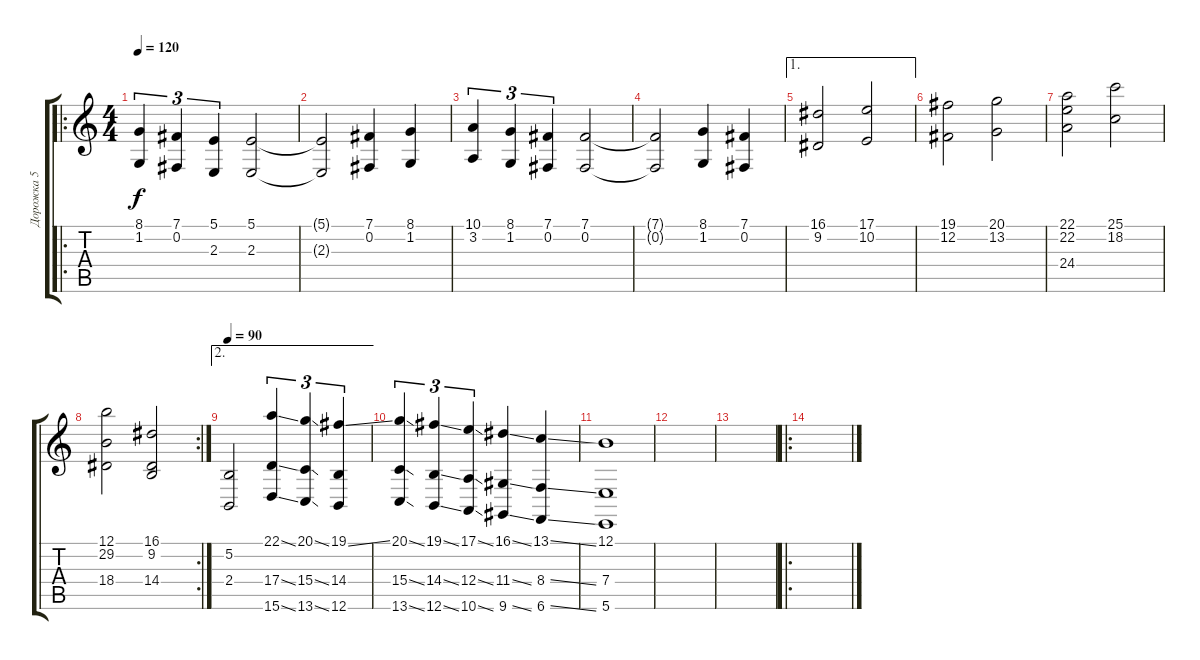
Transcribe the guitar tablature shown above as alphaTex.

\track ("Дорожка 5" "Дорожка 5") {instrument choiraahs}
\staff {score tabs}
\tuning (B3 Gb3 D3 A2 E2 B1) {hide}
\ro
\ts (4 4)
\tempo 120
\clef g2
\ks c
(8.1 1.2).4{tu (3 2) dy f} (7.1 0.2).4{tu (3 2)} (5.1 2.3).4{tu (3 2)} (5.1 2.3).2 |
(5.1{t} 2.3{t}).2 (7.1 0.2).4 (8.1 1.2).4 |
(10.1 3.2).4{tu (3 2)} (8.1 1.2).4{tu (3 2)} (7.1 0.2).4{tu (3 2)} (7.1 0.2).2 |
(7.1{t} 0.2{t}).2 (8.1 1.2).4 (7.1 0.2).4 |
\ae 1
(16.1 9.2).2 (17.1 10.2).2 |
(19.1 12.2).2 (20.1 13.2).2 |
(22.1 22.2 24.4).2 (25.1 18.2).2 |
\rc 2
(12.1 29.2 18.4).2 (16.1 9.2 14.4).2 |
\ae 2
\tempo 90
(5.2 2.4).2 (22.1{ss} 17.4{ss} 15.6{ss}).4{tu (3 2)} (20.1{ss} 15.4{ss} 13.6{ss}).4{tu (3 2)} (19.1{ss} 14.4 12.6).4{tu (3 2)} |
(20.1{ss} 15.4{ss} 13.6{ss}).4{tu (3 2)} (19.1{ss} 14.4{ss} 12.6{ss}).4{tu (3 2)} (17.1{ss} 12.4{ss} 10.6{ss}).4{tu (3 2)} (16.1{ss} 11.4{ss} 9.6{ss}).4 (13.1{ss} 8.4{ss} 6.6{ss}).4 |
(12.1 7.4 5.6).1 |
|
|
\ro
